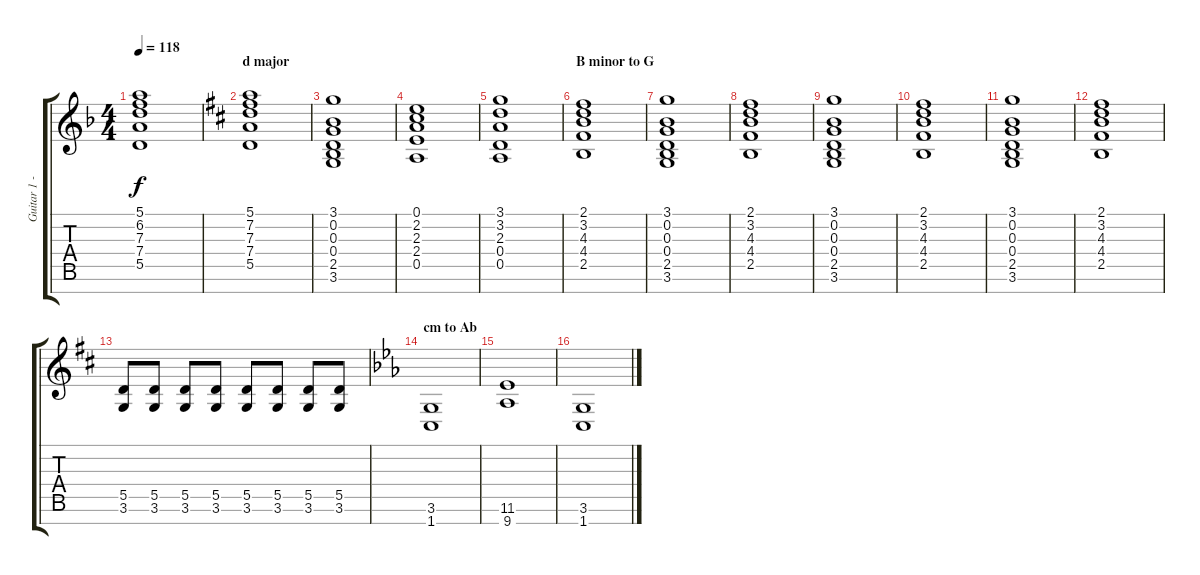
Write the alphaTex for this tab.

\track ("Guitar 1 - Main Guitar" "Guitar 1 -") {instrument acousticguitarsteel}
\staff {score tabs}
\tuning (E4 B3 G3 D3 A2 E2 B1) {hide}
\ts (4 4)
\tempo 118
\clef g2
\ks dminor
(5.1 6.2 7.3 7.4 5.5).1{dy f} |
\section ("" "d major")
\ks d
(5.1 7.2 7.3 7.4 5.5).1 |
(3.1 0.2 0.3 0.4 2.5 3.6).1 |
(0.1 2.2 2.3 2.4 0.5).1 |
(3.1 3.2 2.3 0.4 0.5).1 |
\section ("" "B minor to G")
\ks bminor
(2.1 3.2 4.3 4.4 2.5).1 |
(3.1 0.2 0.3 0.4 2.5 3.6).1 |
(2.1 3.2 4.3 4.4 2.5).1 |
(3.1 0.2 0.3 0.4 2.5 3.6).1 |
(2.1 3.2 4.3 4.4 2.5).1 |
(3.1 0.2 0.3 0.4 2.5 3.6).1 |
(2.1 3.2 4.3 4.4 2.5).1 |
(5.5 3.6).8{volume 15 instrument distortionguitar} (5.5 3.6).8 (5.5 3.6).8 (5.5 3.6).8 (5.5 3.6).8 (5.5 3.6).8 (5.5 3.6).8 (5.5 3.6).8 |
\section ("" "cm to Ab")
\ks cminor
(3.6 1.7).1 |
(11.6 9.7).1 |
(3.6 1.7).1
